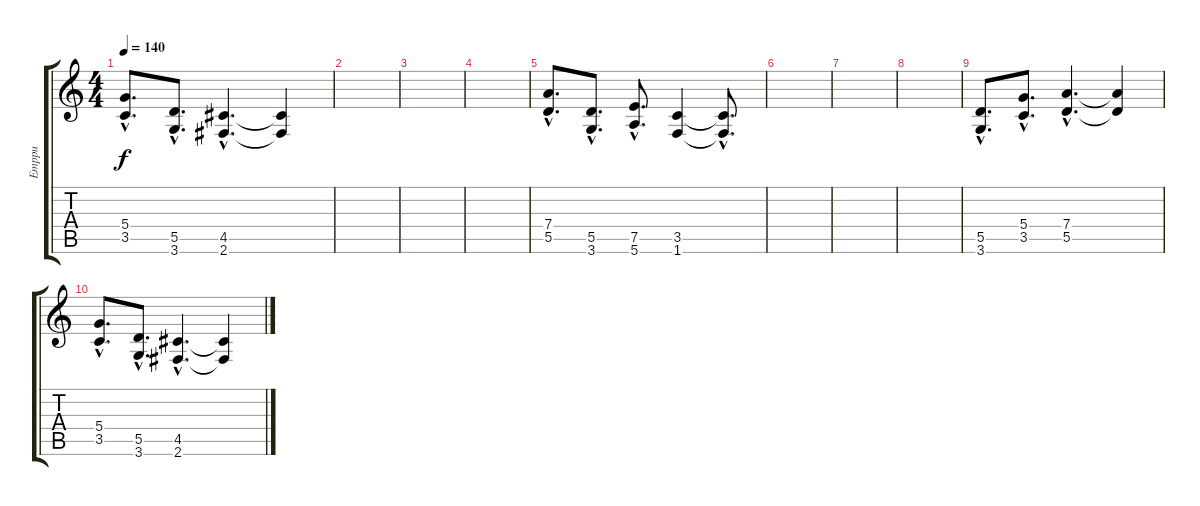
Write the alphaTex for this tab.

\track ("Emppu" "Emppu") {instrument overdrivenguitar}
\staff {score tabs}
\tuning (E4 B3 G3 D3 A2 E2) {hide}
\ts (4 4)
\tempo 140
\clef g2
\ks c
(5.4{hac} 3.5{hac}).8{d dy f} (5.5{hac} 3.6{hac}).8{d} (4.5{hac} 2.6{hac}).4{d} (4.5{t} 2.6{t}).4 |
|
|
|
(7.4{hac} 5.5{hac}).8{d} (5.5{hac} 3.6{hac}).8{d} (7.5{hac} 5.6{hac}).8{d} (3.5 1.6).4 (3.5{hac t} 1.6{hac t}).8{d} |
|
|
|
(5.5{hac} 3.6{hac}).8{d} (5.4{hac} 3.5{hac}).8{d} (7.4{hac} 5.5{hac}).4{d} (7.4{t} 5.5{t}).4 |
(5.4{hac} 3.5{hac}).8{d} (5.5{hac} 3.6{hac}).8{d} (4.5{hac} 2.6{hac}).4{d} (4.5{t} 2.6{t}).4
